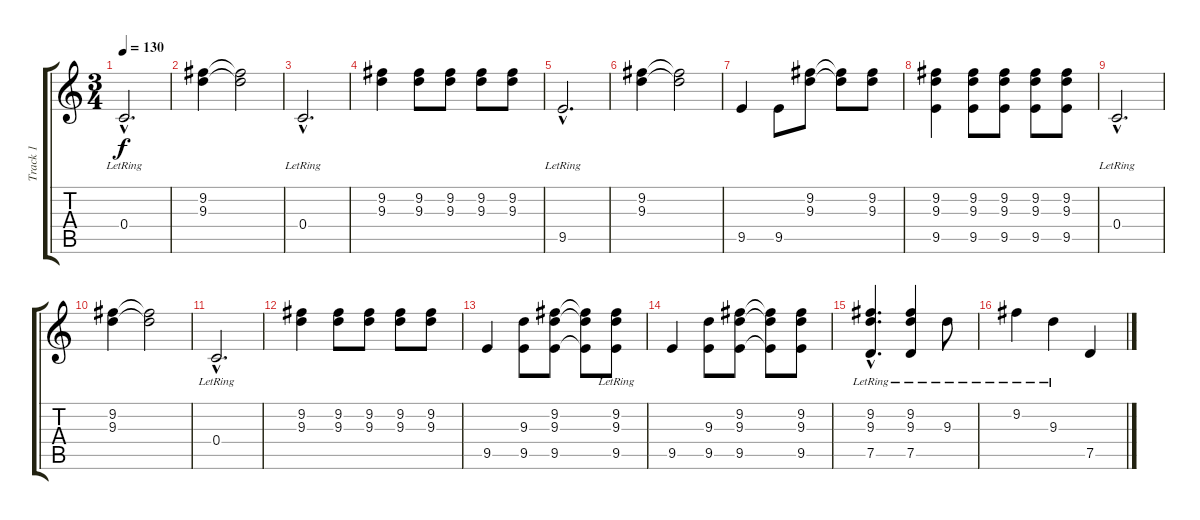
\track ("Track 1" "Track 1") {instrument distortionguitar}
\staff {score tabs}
\tuning (D4 A3 F3 C3 G2 C2) {hide}
\ts (3 4)
\tempo 130
\clef g2
\ks c
0.4{hac lr}.2{d dy f balance 8 instrument electricguitarclean} |
(9.2 9.3).4 (9.2{t} 9.3{t}).2 |
0.4{hac lr}.2{d} |
(9.2 9.3).4 (9.2 9.3).8 (9.2 9.3).8 (9.2 9.3).8 (9.2 9.3).8 |
9.5{hac lr}.2{d} |
(9.2 9.3).4 (9.2{t} 9.3{t}).2 |
9.5.4 9.5.8 (9.2 9.3).8 (9.2{t} 9.3{t}).8 (9.2 9.3).8 |
(9.2 9.3 9.5).4 (9.2 9.3 9.5).8 (9.2 9.3 9.5).8 (9.2 9.3 9.5).8 (9.2 9.3 9.5).8 |
0.4{hac lr}.2{d} |
(9.2 9.3).4 (9.2{t} 9.3{t}).2 |
0.4{hac lr}.2{d} |
(9.2 9.3).4 (9.2 9.3).8 (9.2 9.3).8 (9.2 9.3).8 (9.2 9.3).8 |
9.5.4 (9.3 9.5).8 (9.2 9.3 9.5).8 (9.2{t} 9.3{t} 9.5{t}).8 (9.2{lr} 9.3{lr} 9.5).8 |
9.5.4 (9.3 9.5).8 (9.2 9.3 9.5).8 (9.2{t} 9.3{t} 9.5{t}).8 (9.2 9.3 9.5).8 |
(9.2{hac lr} 9.3{hac lr} 7.5{hac lr}).4{d} (9.2{lr} 9.3 7.5).4 9.3{lr}.8 |
9.2{lr}.4 9.3{lr}.4 7.5.4
